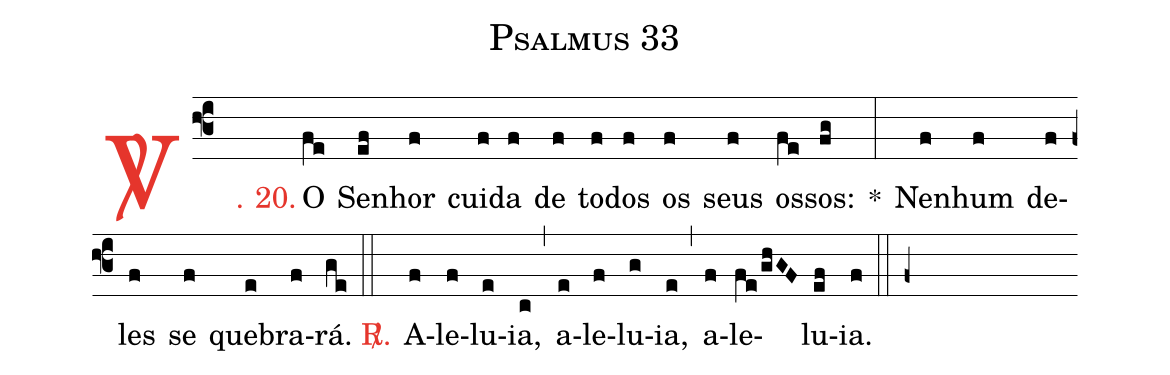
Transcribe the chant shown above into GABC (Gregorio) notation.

name: Psalmus 33;
%%
(f3)

<c><sp>V/</sp>. 20.</c>() O(fe) Se(ef)nhor(f) cui(f)da(f) de(f) to(f)dos(f) os(f) seus(f) os(fe)sos:(fg) *(:) Ne(f)nhum(f) de(f)les(f) se(f) que(e)bra(f)rá.(ge)

(::)

<nlba><c><sp>R/</sp>.</c>() A</nlba>(f)le(f)lu(e)ia,(c) (,) a(e)le(f)lu(g)ia,(e) (,) a(f)le(fe/ghGF)lu(ef)ia.(f)

(::)

(f+)
